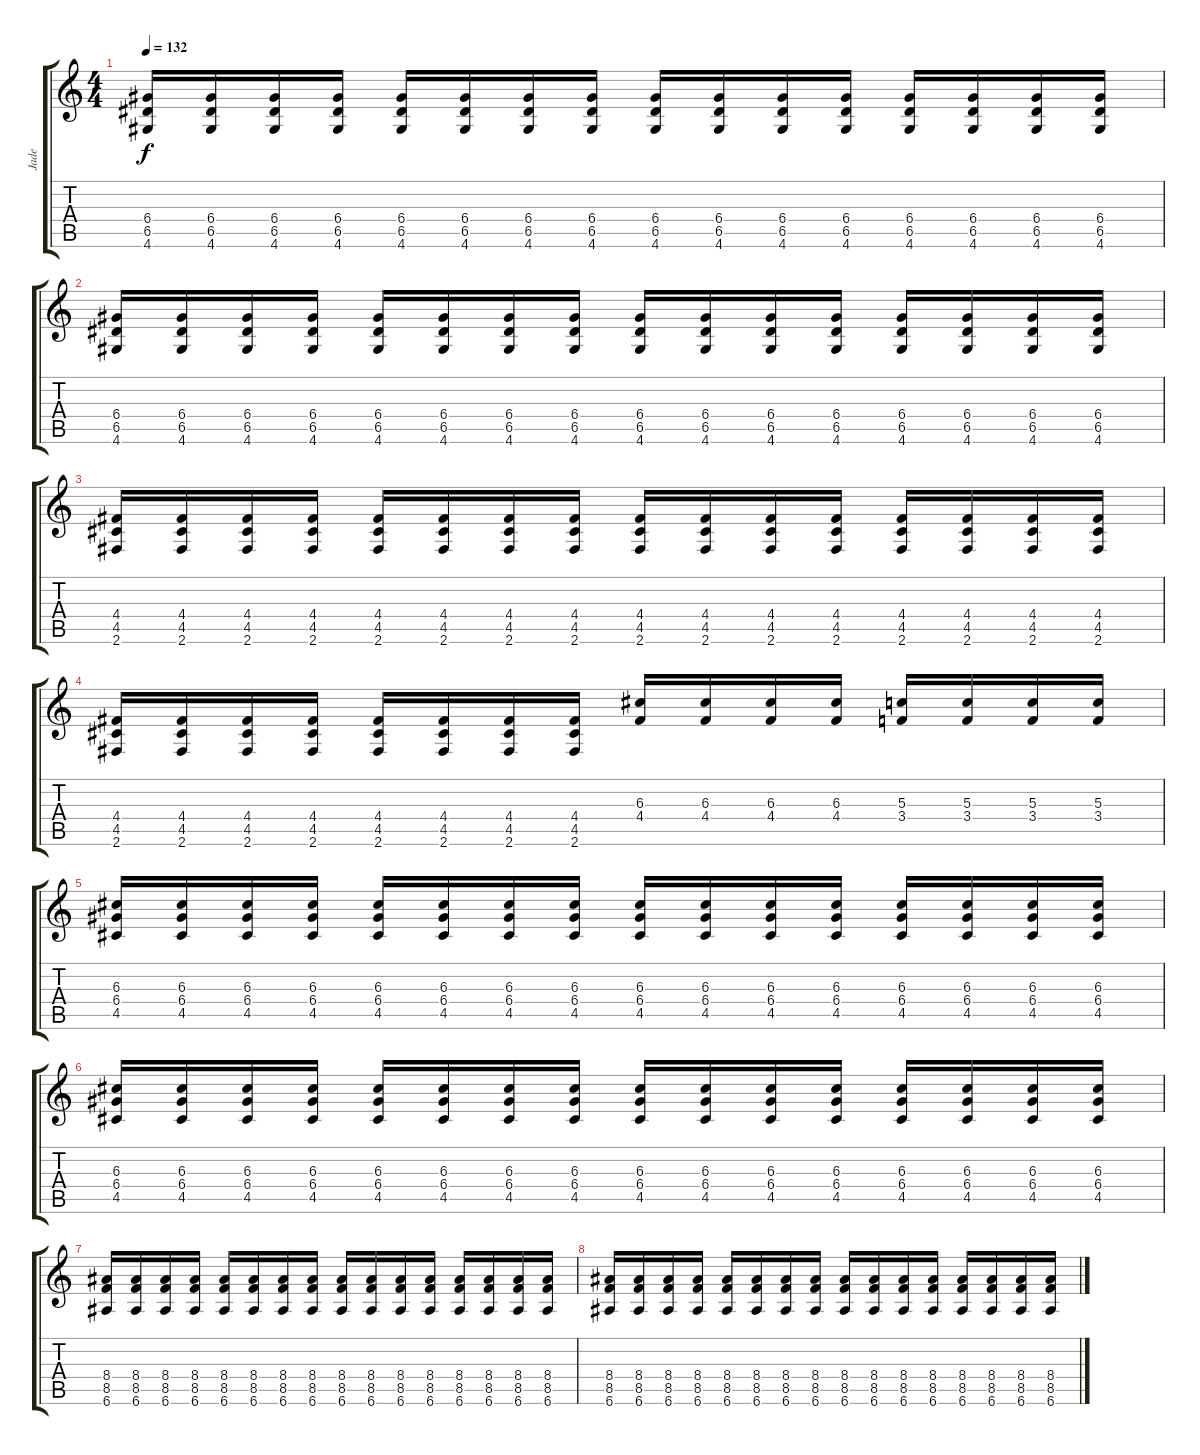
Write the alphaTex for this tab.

\track ("Jade" "Jade") {instrument distortionguitar}
\staff {score tabs}
\tuning (E4 B3 G3 D3 A2 E2) {hide}
\ts (4 4)
\tempo 132
\clef g2
\ks c
(6.4 6.5 4.6).16{dy f} (6.4 6.5 4.6).16 (6.4 6.5 4.6).16 (6.4 6.5 4.6).16 (6.4 6.5 4.6).16 (6.4 6.5 4.6).16 (6.4 6.5 4.6).16 (6.4 6.5 4.6).16 (6.4 6.5 4.6).16 (6.4 6.5 4.6).16 (6.4 6.5 4.6).16 (6.4 6.5 4.6).16 (6.4 6.5 4.6).16 (6.4 6.5 4.6).16 (6.4 6.5 4.6).16 (6.4 6.5 4.6).16 |
(6.4 6.5 4.6).16 (6.4 6.5 4.6).16 (6.4 6.5 4.6).16 (6.4 6.5 4.6).16 (6.4 6.5 4.6).16 (6.4 6.5 4.6).16 (6.4 6.5 4.6).16 (6.4 6.5 4.6).16 (6.4 6.5 4.6).16 (6.4 6.5 4.6).16 (6.4 6.5 4.6).16 (6.4 6.5 4.6).16 (6.4 6.5 4.6).16 (6.4 6.5 4.6).16 (6.4 6.5 4.6).16 (6.4 6.5 4.6).16 |
(4.4 4.5 2.6).16 (4.4 4.5 2.6).16 (4.4 4.5 2.6).16 (4.4 4.5 2.6).16 (4.4 4.5 2.6).16 (4.4 4.5 2.6).16 (4.4 4.5 2.6).16 (4.4 4.5 2.6).16 (4.4 4.5 2.6).16 (4.4 4.5 2.6).16 (4.4 4.5 2.6).16 (4.4 4.5 2.6).16 (4.4 4.5 2.6).16 (4.4 4.5 2.6).16 (4.4 4.5 2.6).16 (4.4 4.5 2.6).16 |
(4.4 4.5 2.6).16 (4.4 4.5 2.6).16 (4.4 4.5 2.6).16 (4.4 4.5 2.6).16 (4.4 4.5 2.6).16 (4.4 4.5 2.6).16 (4.4 4.5 2.6).16 (4.4 4.5 2.6).16 (6.3 4.4).16 (6.3 4.4).16 (6.3 4.4).16 (6.3 4.4).16 (5.3 3.4).16 (5.3 3.4).16 (5.3 3.4).16 (5.3 3.4).16 |
(6.3 6.4 4.5).16 (6.3 6.4 4.5).16 (6.3 6.4 4.5).16 (6.3 6.4 4.5).16 (6.3 6.4 4.5).16 (6.3 6.4 4.5).16 (6.3 6.4 4.5).16 (6.3 6.4 4.5).16 (6.3 6.4 4.5).16 (6.3 6.4 4.5).16 (6.3 6.4 4.5).16 (6.3 6.4 4.5).16 (6.3 6.4 4.5).16 (6.3 6.4 4.5).16 (6.3 6.4 4.5).16 (6.3 6.4 4.5).16 |
(6.3 6.4 4.5).16 (6.3 6.4 4.5).16 (6.3 6.4 4.5).16 (6.3 6.4 4.5).16 (6.3 6.4 4.5).16 (6.3 6.4 4.5).16 (6.3 6.4 4.5).16 (6.3 6.4 4.5).16 (6.3 6.4 4.5).16 (6.3 6.4 4.5).16 (6.3 6.4 4.5).16 (6.3 6.4 4.5).16 (6.3 6.4 4.5).16 (6.3 6.4 4.5).16 (6.3 6.4 4.5).16 (6.3 6.4 4.5).16 |
(8.4 8.5 6.6).16 (8.4 8.5 6.6).16 (8.4 8.5 6.6).16 (8.4 8.5 6.6).16 (8.4 8.5 6.6).16 (8.4 8.5 6.6).16 (8.4 8.5 6.6).16 (8.4 8.5 6.6).16 (8.4 8.5 6.6).16 (8.4 8.5 6.6).16 (8.4 8.5 6.6).16 (8.4 8.5 6.6).16 (8.4 8.5 6.6).16 (8.4 8.5 6.6).16 (8.4 8.5 6.6).16 (8.4 8.5 6.6).16 |
(8.4 8.5 6.6).16 (8.4 8.5 6.6).16 (8.4 8.5 6.6).16 (8.4 8.5 6.6).16 (8.4 8.5 6.6).16 (8.4 8.5 6.6).16 (8.4 8.5 6.6).16 (8.4 8.5 6.6).16 (8.4 8.5 6.6).16 (8.4 8.5 6.6).16 (8.4 8.5 6.6).16 (8.4 8.5 6.6).16 (8.4 8.5 6.6).16 (8.4 8.5 6.6).16 (8.4 8.5 6.6).16 (8.4 8.5 6.6).16
